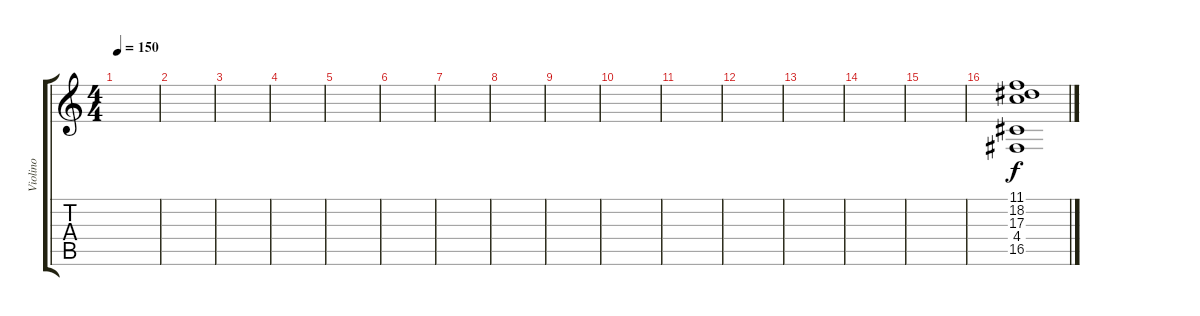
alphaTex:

\track ("Violino" "Violino") {instrument violin}
\staff {score tabs}
\tuning (E4 B3 G3 D3 A2 E2) {hide}
\ts (4 4)
\tempo 150
\clef g2
\ks c
|
|
|
|
|
|
|
|
|
|
|
|
|
|
|
(11.1 18.2 17.3 4.4 16.5).1{instrument reversecymbal}
